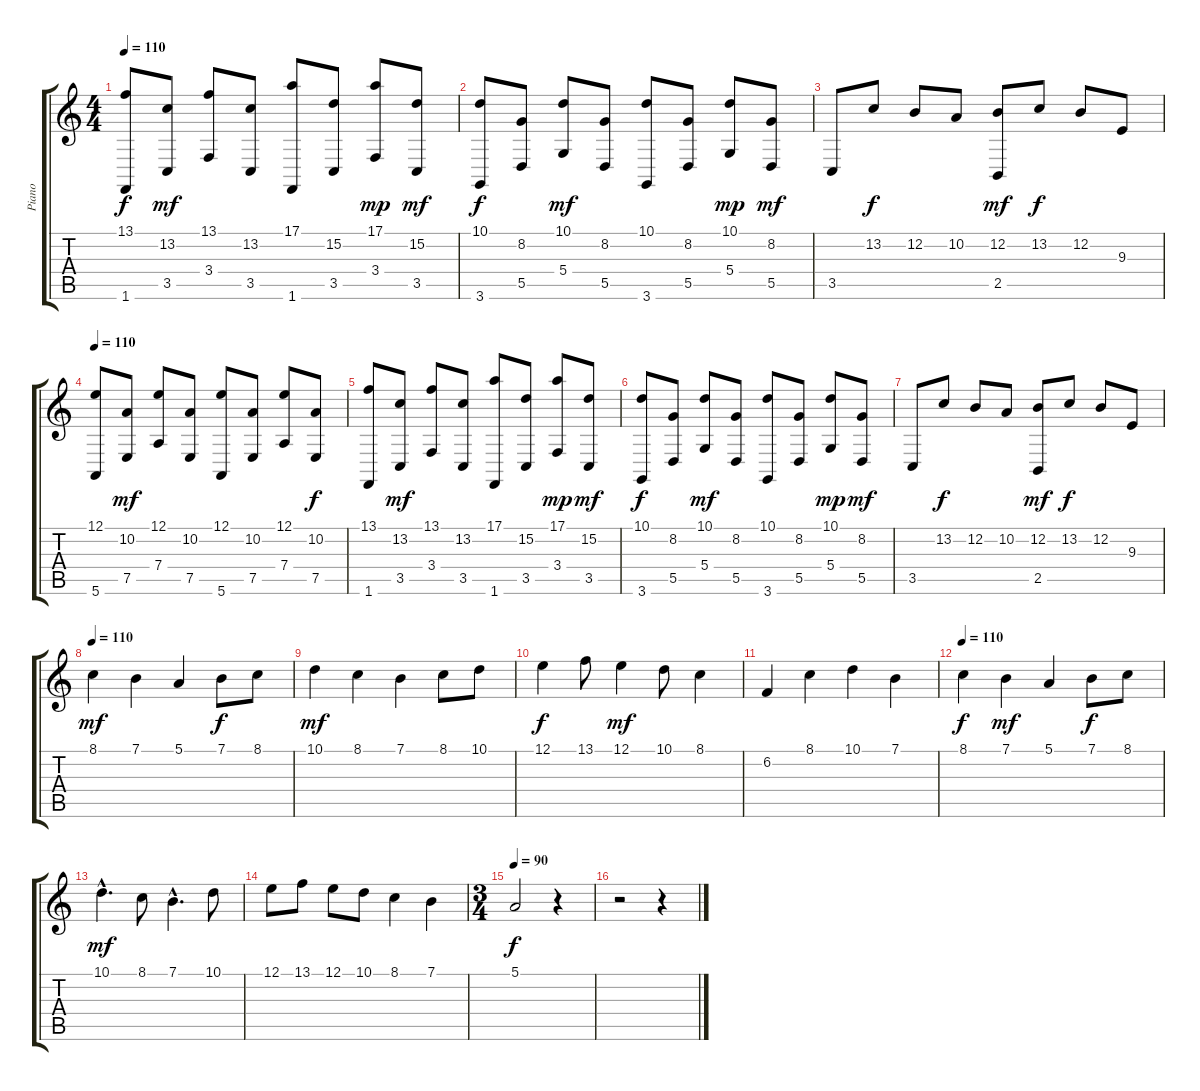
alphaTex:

\track ("Piano" "Piano") {instrument acousticgrandpiano}
\staff {score tabs}
\tuning (E4 B3 G3 D3 A2 E2) {hide}
\ts (4 4)
\tempo 110
\clef g2
\ks c
(13.1 1.6).8{dy f} (13.2 3.5).8{dy mf} (13.1 3.4).8 (13.2 3.5).8 (17.1 1.6).8 (15.2 3.5).8 (17.1 3.4).8{dy mp} (15.2 3.5).8{dy mf} |
(10.1 3.6).8{dy f} (8.2 5.5).8 (10.1 5.4).8{dy mf} (8.2 5.5).8 (10.1 3.6).8 (8.2 5.5).8 (10.1 5.4).8{dy mp} (8.2 5.5).8{dy mf} |
3.5.8 13.2.8{dy f} 12.2.8 10.2.8 (12.2 2.5).8{dy mf} 13.2.8{dy f} 12.2.8 9.3.8 |
\tempo 110
(12.1 5.6).8 (10.2 7.5).8{dy mf} (12.1 7.4).8 (10.2 7.5).8 (12.1 5.6).8 (10.2 7.5).8 (12.1 7.4).8 (10.2 7.5).8{dy f} |
(13.1 1.6).8 (13.2 3.5).8{dy mf} (13.1 3.4).8 (13.2 3.5).8 (17.1 1.6).8 (15.2 3.5).8 (17.1 3.4).8{dy mp} (15.2 3.5).8{dy mf} |
(10.1 3.6).8{dy f} (8.2 5.5).8 (10.1 5.4).8{dy mf} (8.2 5.5).8 (10.1 3.6).8 (8.2 5.5).8 (10.1 5.4).8{dy mp} (8.2 5.5).8{dy mf} |
3.5.8 13.2.8{dy f} 12.2.8 10.2.8 (12.2 2.5).8{dy mf} 13.2.8{dy f} 12.2.8 9.3.8 |
\tempo 110
8.1.4{dy mf} 7.1.4 5.1.4 7.1.8{dy f} 8.1.8 |
10.1.4{dy mf} 8.1.4 7.1.4 8.1.8 10.1.8 |
12.1.4{dy f} 13.1.8 12.1.4{dy mf} 10.1.8 8.1.4 |
6.2.4 8.1.4 10.1.4 7.1.4 |
\tempo 110
8.1.4{dy f} 7.1.4{dy mf} 5.1.4 7.1.8{dy f} 8.1.8 |
10.1{hac}.4{d dy mf} 8.1.8 7.1{hac}.4{d} 10.1.8 |
12.1.8 13.1.8 12.1.8 10.1.8 8.1.4 7.1.4 |
\ts (3 4)
\tempo 90
5.1.2{dy f} r.4 |
r.2 r.4
